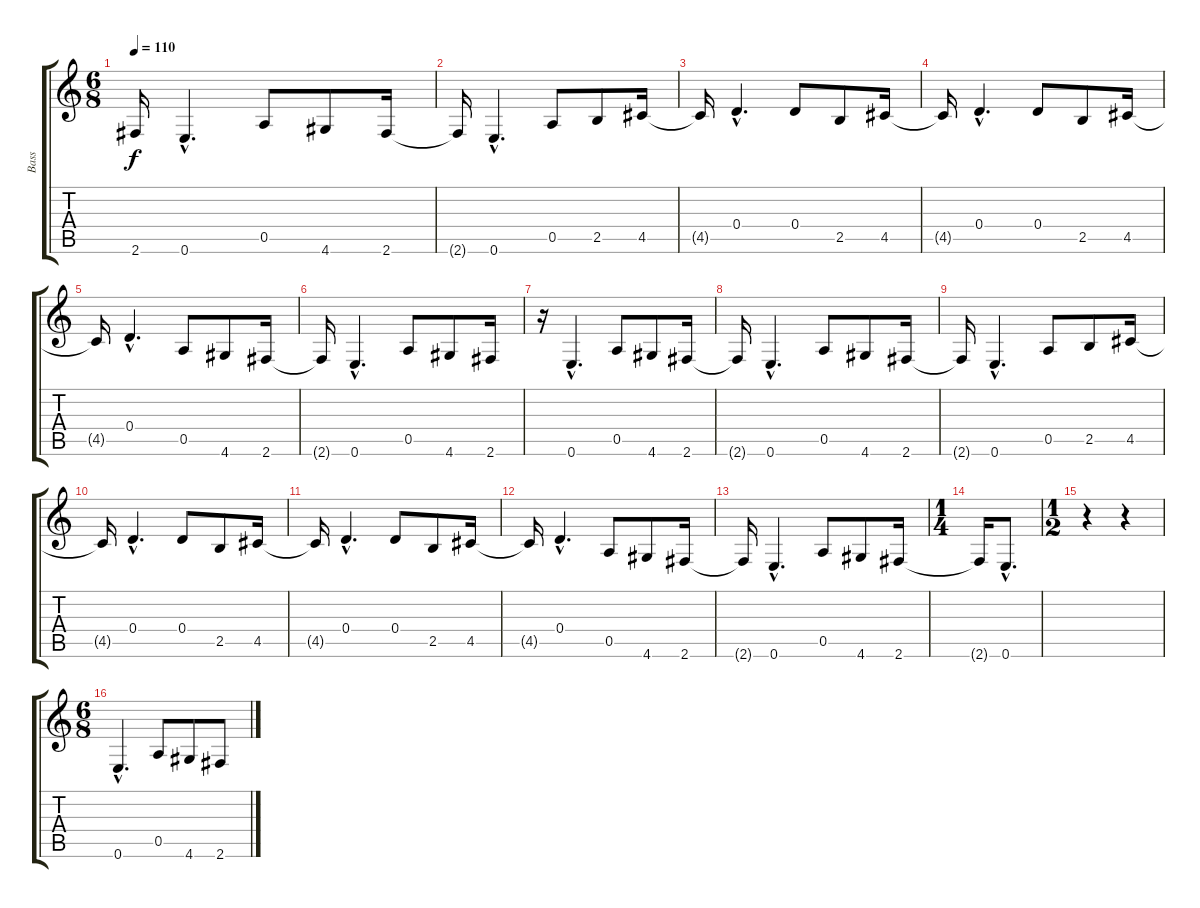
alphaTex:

\track ("Bass" "Bass") {instrument fretlessbass}
\staff {score tabs}
\tuning (E4 B3 G3 D3 A2 E2) {hide}
\ts (6 8)
\tempo 110
\clef g2
\ks c
2.6{t}.16{dy f} 0.6{hac}.4{d} 0.5.8 4.6.8 2.6.16 |
2.6{t}.16 0.6{hac}.4{d} 0.5.8 2.5.8 4.5.16 |
4.5{t}.16 0.4{hac}.4{d} 0.4.8 2.5.8 4.5.16 |
4.5{t}.16 0.4{hac}.4{d} 0.4.8 2.5.8 4.5.16 |
4.5{t}.16 0.4{hac}.4{d} 0.5.8 4.6.8 2.6.16 |
2.6{t}.16 0.6{hac}.4{d} 0.5.8 4.6.8 2.6.16 |
r.16 0.6{hac}.4{d} 0.5.8 4.6.8 2.6.16 |
2.6{t}.16 0.6{hac}.4{d} 0.5.8 4.6.8 2.6.16 |
2.6{t}.16 0.6{hac}.4{d} 0.5.8 2.5.8 4.5.16 |
4.5{t}.16 0.4{hac}.4{d} 0.4.8 2.5.8 4.5.16 |
4.5{t}.16 0.4{hac}.4{d} 0.4.8 2.5.8 4.5.16 |
4.5{t}.16 0.4{hac}.4{d} 0.5.8 4.6.8 2.6.16 |
2.6{t}.16 0.6{hac}.4{d} 0.5.8 4.6.8 2.6.16 |
\ts (1 4)
2.6{t}.16 0.6{hac}.8{d} |
\ts (1 2)
r.4 r.4 |
\ts (6 8)
0.6{hac}.4{d} 0.5.8 4.6.8 2.6.8
